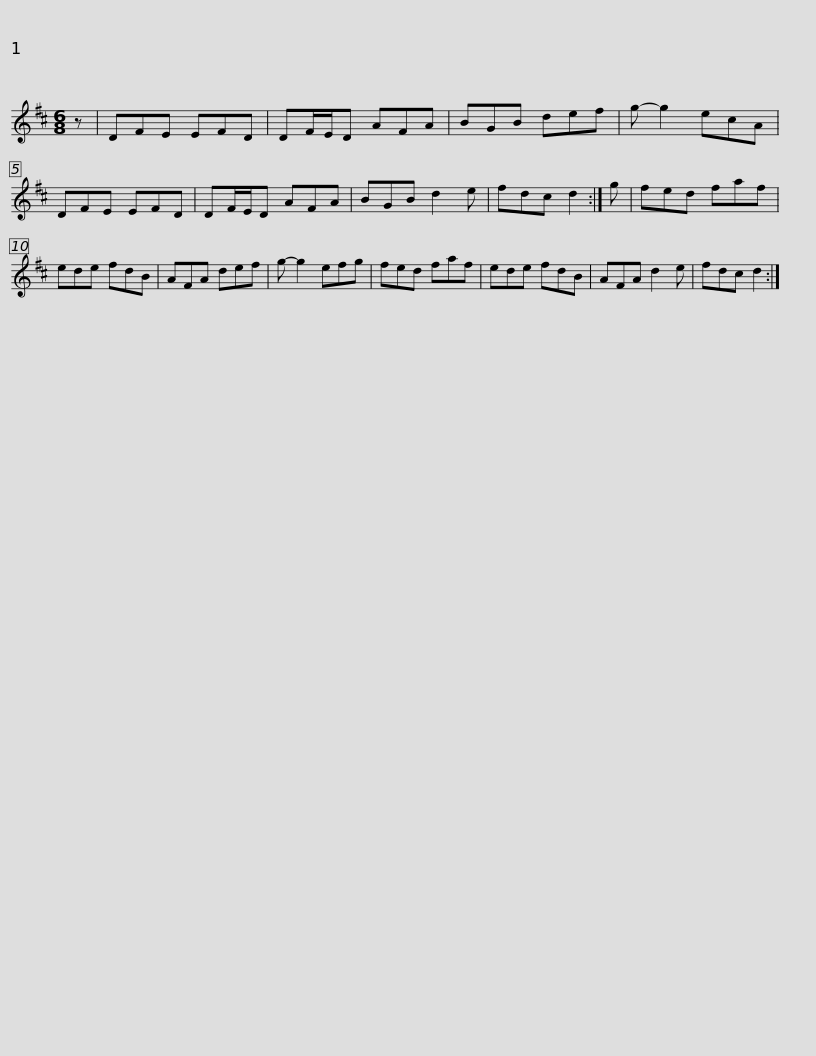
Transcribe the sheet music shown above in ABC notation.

X:1
L:1/8
M:6/8
I:linebreak $
K:D
V:1 treble
V:1
 z | DFE EFD | DF/E/D AFA | BGB def | g- g2 ecA | %5
 DFE EFD | DF/E/D AFA | BGB d2 e |$ fdc d2 :| g | %10
 fed faf | ede fdB | AFA def | g- g2 efg | fed faf | %15
 ede fdB |$ AFA d2 e | fdc d2 :| %18
